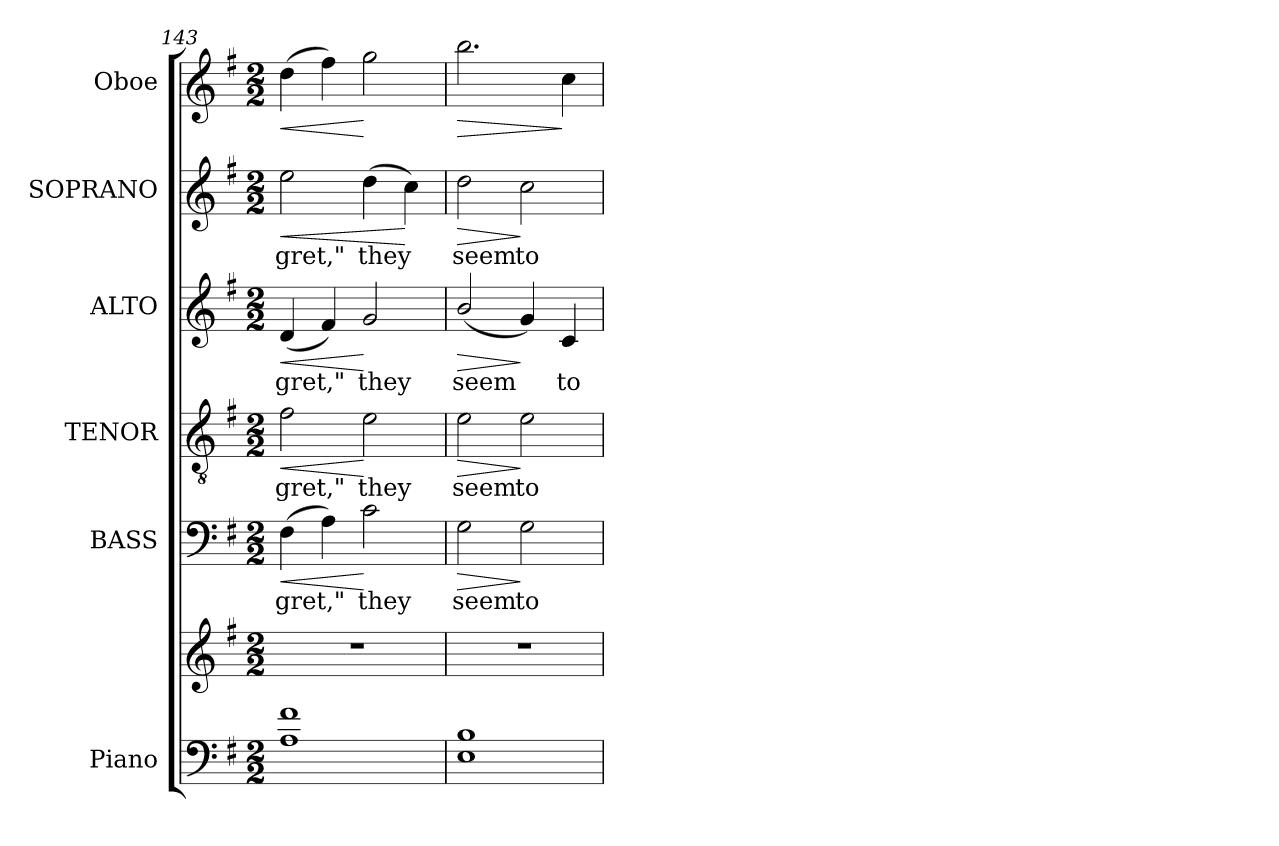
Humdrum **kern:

**kern	**kern	**kern	**text	**dynam	**kern	**text	**dynam	**kern	**text	**dynam	**kern	**text	**dynam	**kern	**dynam
*part6	*part6	*part5	*part5	*part5	*part4	*part4	*part4	*part3	*part3	*part3	*part2	*part2	*part2	*part1	*part1
*staff7	*staff6	*staff5	*staff5	*staff5	*staff4	*staff4	*staff4	*staff3	*staff3	*staff3	*staff2	*staff2	*staff2	*staff1	*staff1
*I"Piano	*	*I"BASS	*	*	*I"TENOR	*	*	*I"ALTO	*	*	*I"SOPRANO	*	*	*I"Oboe	*
*I'Pno.	*	*I'B.	*	*	*I'T.	*	*	*I'A.	*	*	*I'S.	*	*	*I'Ob.	*
!!LO:LB:g=z
*clefF4	*clefG2	*clefF4	*	*	*clefGv2	*	*	*clefG2	*	*	*clefG2	*	*	*clefG2	*
*	*	*	*	*	*ITrd7c12	*	*	*	*	*	*	*	*	*	*
*k[f#]	*k[f#]	*k[f#]	*	*	*k[f#]	*	*	*k[f#]	*	*	*k[f#]	*	*	*k[f#]	*
*G:	*G:	*G:	*	*	*G:	*	*	*G:	*	*	*G:	*	*	*G:	*
*M2/2	*M2/2	*M2/2	*	*	*M2/2	*	*	*M2/2	*	*	*M2/2	*	*	*M2/2	*
=143	=143	=143	=143	=143	=143	=143	=143	=143	=143	=143	=143	=143	=143	=143	=143
!	!	!	!LO:LY:b:color=#000000	!LO:HP:b	!	!	!	!	!	!	!	!	!	!	!
!	!	!	!	!	!	!LO:LY:b:color=#000000	!LO:HP:b	!	!	!	!	!	!	!	!
!	!	!	!	!	!	!	!	!	!LO:LY:b:color=#000000	!LO:HP:b	!	!	!	!	!
!	!	!	!	!	!	!	!	!	!	!	!	!LO:LY:b:color=#000000	!LO:HP:b	!	!LO:HP:b
1Ai 1f#i	1r	(4F#i\	-gret,"	<	2F#i\	-gret,"	<	(4di/	-gret,"	<	2eei\	-gret,"	<	(4ddi\	<
.	.	4Ai\)	.	.	.	.	.	4f#i/)	.	.	.	.	.	4ff#i\)	.
!	!	!	!LO:LY:b:color=#000000	!	!	!	!	!	!	!	!	!	!	!	!
!	!	!	!	!	!	!LO:LY:b:color=#000000	!	!	!	!	!	!	!	!	!
!	!	!	!	!	!	!	!	!	!LO:LY:b:color=#000000	!	!	!	!	!	!
!	!	!	!	!	!	!	!	!	!	!	!	!LO:LY:b:color=#000000	!	!	!
.	.	2ci\	they	[	2Ei\	they	[	2gi/	they	[	(4ddi\	they	.	2ggi\	[
.	.	.	.	.	.	.	.	.	.	.	4cci\)	.	[	.	.
=144	=144	=144	=144	=144	=144	=144	=144	=144	=144	=144	=144	=144	=144	=144	=144
!	!	!	!LO:LY:b:color=#000000	!LO:HP:b	!	!	!	!	!	!	!	!	!	!	!
!	!	!	!	!	!	!LO:LY:b:color=#000000	!LO:HP:b	!	!	!	!	!	!	!	!
!	!	!	!	!	!	!	!	!	!LO:LY:b:color=#000000	!LO:HP:b	!	!	!	!	!
!	!	!	!	!	!	!	!	!	!	!	!	!LO:LY:b:color=#000000	!LO:HP:b	!	!LO:HP:b
1Ei 1Bi	1r	2Gi\	seem	>	2Ei\	seem	>	(2bi/	seem	>	2ddi\	seem	>	2.bbi\	>
!	!	!	!LO:LY:b:color=#000000	!	!	!	!	!	!	!	!	!	!	!	!
!	!	!	!	!	!	!LO:LY:b:color=#000000	!	!	!	!	!	!	!	!	!
!	!	!	!	!	!	!	!	!	!	!	!	!LO:LY:b:color=#000000	!	!	!
.	.	2Gi\	to	]	2Ei\	to	]	4gi/)	.	]	2cci\	to	]	.	.
!	!	!	!	!	!	!	!	!	!LO:LY:b:color=#000000	!	!	!	!	!	!
.	.	.	.	.	.	.	.	4ci/	to	.	.	.	.	4cci\	]
=	=	=	=	=	=	=	=	=	=	=	=	=	=	=	=
*-	*-	*-	*-	*-	*-	*-	*-	*-	*-	*-	*-	*-	*-	*-	*-
